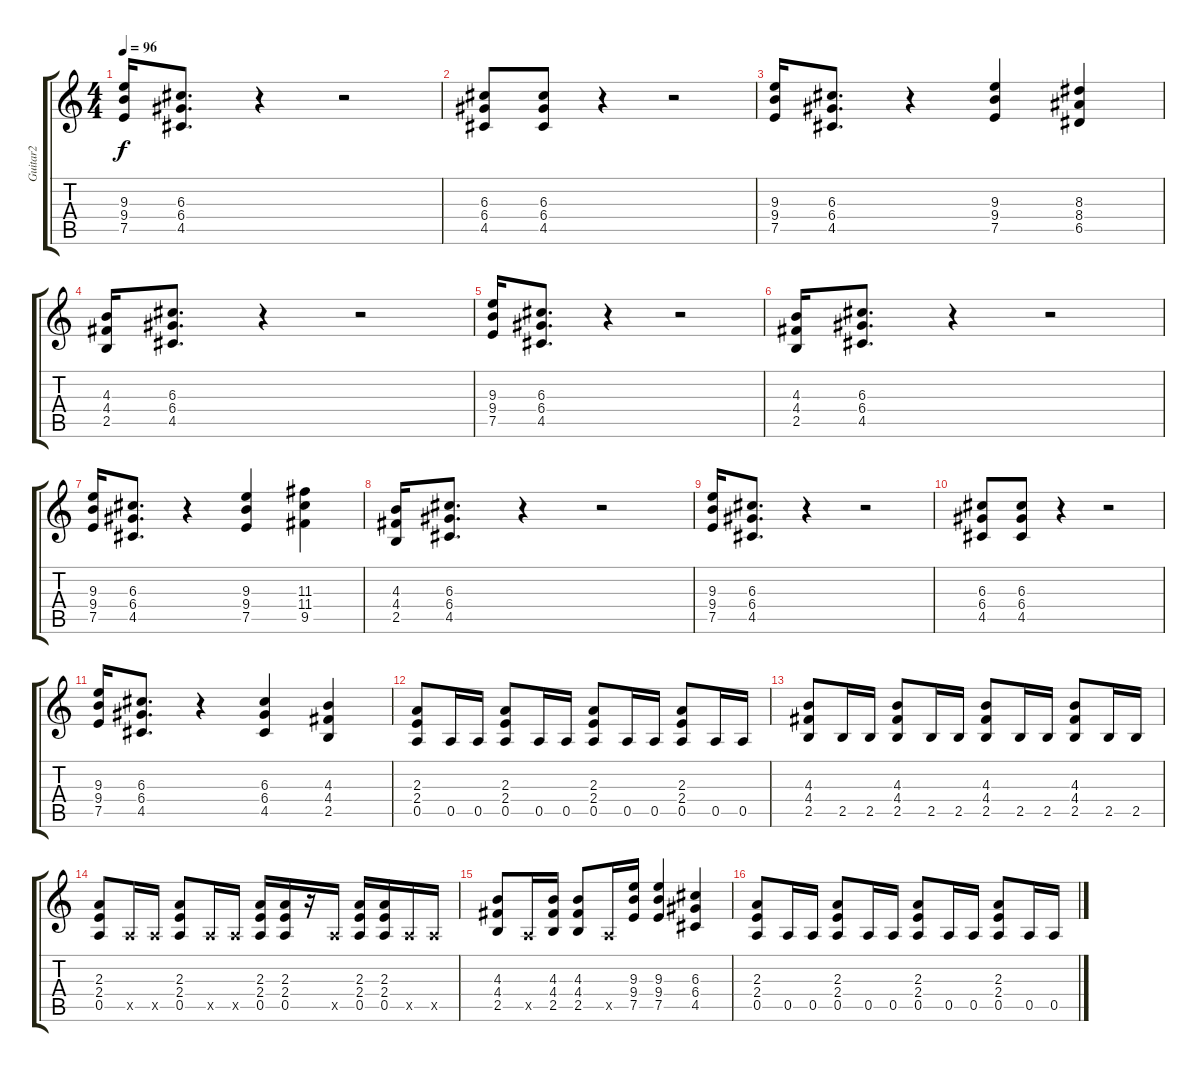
\track ("Guitar2" "Guitar2") {instrument distortionguitar}
\staff {score tabs}
\tuning (E4 B3 G3 D3 A2 E2) {hide}
\ts (4 4)
\tempo 96
\clef g2
\ks c
(9.3 9.4 7.5).16{dy f} (6.3 6.4 4.5).8{d} r.4 r.2 |
(6.3 6.4 4.5).8 (6.3 6.4 4.5).8 r.4 r.2 |
(9.3 9.4 7.5).16 (6.3 6.4 4.5).8{d} r.4 (9.3 9.4 7.5).4 (8.3 8.4 6.5).4 |
(4.3 4.4 2.5).16 (6.3 6.4 4.5).8{d} r.4 r.2 |
(9.3 9.4 7.5).16 (6.3 6.4 4.5).8{d} r.4 r.2 |
(4.3 4.4 2.5).16 (6.3 6.4 4.5).8{d} r.4 r.2 |
(9.3 9.4 7.5).16 (6.3 6.4 4.5).8{d} r.4 (9.3 9.4 7.5).4 (11.3 11.4 9.5).4 |
(4.3 4.4 2.5).16 (6.3 6.4 4.5).8{d} r.4 r.2 |
(9.3 9.4 7.5).16 (6.3 6.4 4.5).8{d} r.4 r.2 |
(6.3 6.4 4.5).8 (6.3 6.4 4.5).8 r.4 r.2 |
(9.3 9.4 7.5).16 (6.3 6.4 4.5).8{d} r.4 (6.3 6.4 4.5).4 (4.3 4.4 2.5).4 |
(2.3 2.4 0.5).8 0.5.16 0.5.16 (2.3 2.4 0.5).8 0.5.16 0.5.16 (2.3 2.4 0.5).8 0.5.16 0.5.16 (2.3 2.4 0.5).8 0.5.16 0.5.16 |
(4.3 4.4 2.5).8 2.5.16 2.5.16 (4.3 4.4 2.5).8 2.5.16 2.5.16 (4.3 4.4 2.5).8 2.5.16 2.5.16 (4.3 4.4 2.5).8 2.5.16 2.5.16 |
(2.3 2.4 0.5).8 0.5{x}.16 0.5{x}.16 (2.3 2.4 0.5).8 0.5{x}.16 0.5{x}.16 (2.3 2.4 0.5).16 (2.3 2.4 0.5).16 r.16 0.5{x}.16 (2.3 2.4 0.5).16 (2.3 2.4 0.5).16 0.5{x}.16 0.5{x}.16 |
(4.3 4.4 2.5).8 0.5{x}.16 (4.3 4.4 2.5).16 (4.3 4.4 2.5).8 0.5{x}.16 (9.3 9.4 7.5).16 (9.3 9.4 7.5).4 (6.3 6.4 4.5).4 |
(2.3 2.4 0.5).8 0.5.16 0.5.16 (2.3 2.4 0.5).8 0.5.16 0.5.16 (2.3 2.4 0.5).8 0.5.16 0.5.16 (2.3 2.4 0.5).8 0.5.16 0.5.16
